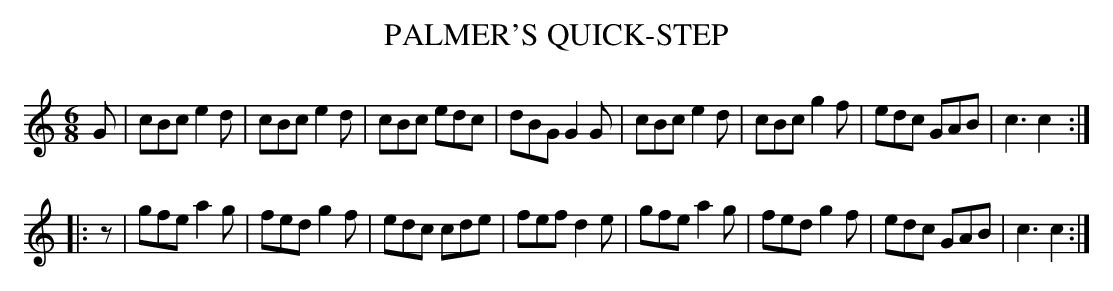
X:1
T: PALMER'S QUICK-STEP
M: 6/8
L: 1/8
K: C
G |\
cBc e2d | cBc e2d | cBc edc | dBG G2G |\
cBc e2d | cBc g2f | edc GAB | c3  c2 :|
|: z |\
gfe a2g | fed g2f | edc cde | fef d2e |\
gfe a2g | fed g2f | edc GAB | c3  c2 :|
